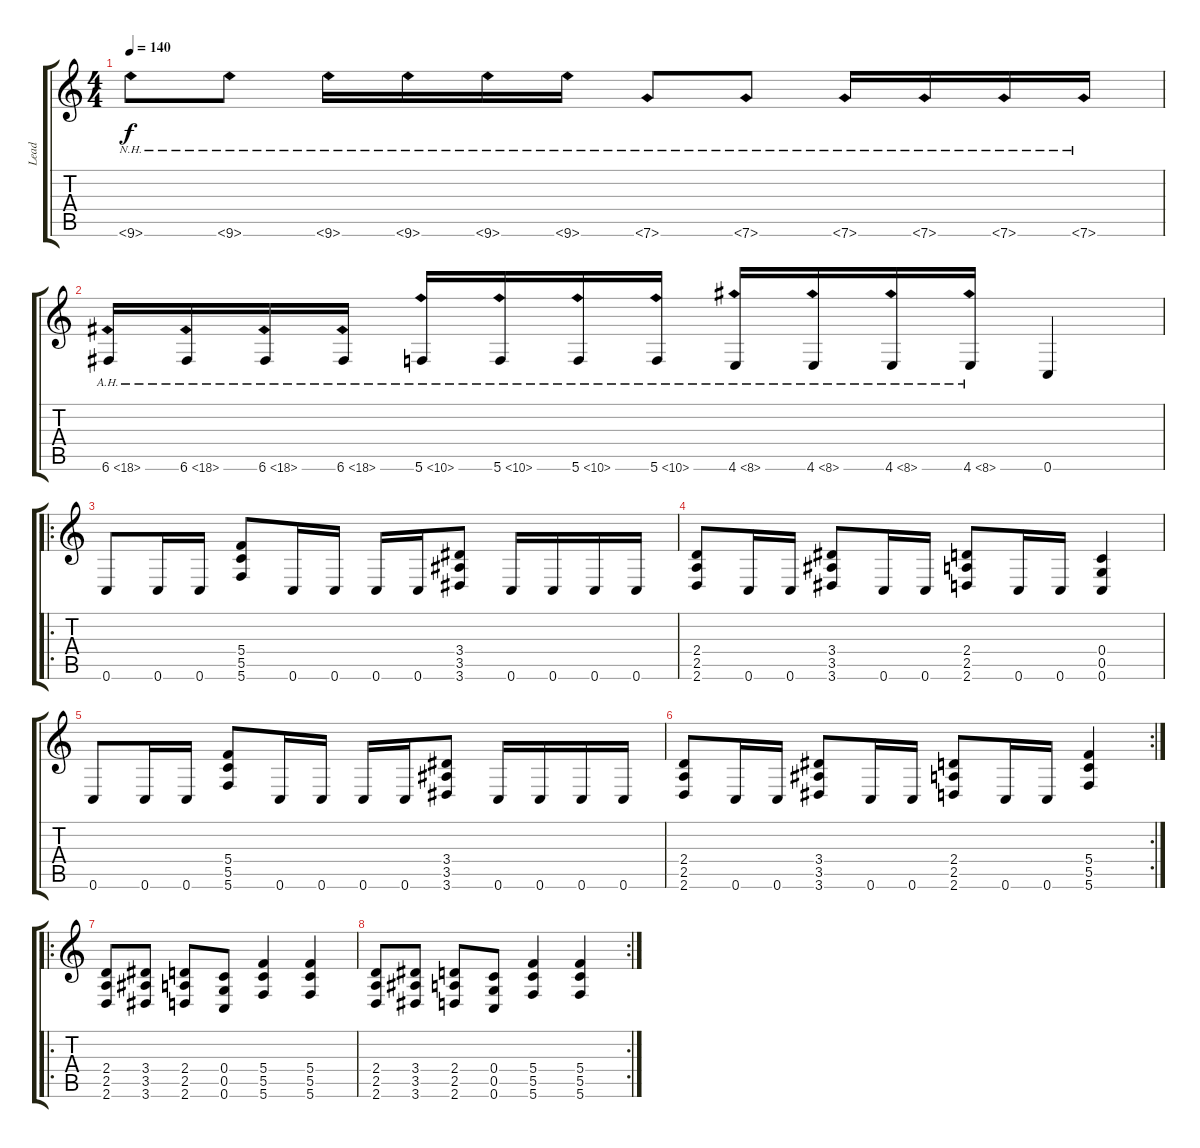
\track ("Lead" "Lead") {instrument distortionguitar}
\staff {score tabs}
\tuning (D4 A3 F3 C3 G2 C2) {hide}
\ts (4 4)
\tempo 140
\clef g2
\ks c
9.6{nh}.8{dy f} 9.6{nh}.8 9.6{nh}.16 9.6{nh}.16 9.6{nh}.16 9.6{nh}.16 7.6{nh}.8 7.6{nh}.8 7.6{nh}.16 7.6{nh}.16 7.6{nh}.16 7.6{nh}.16 |
6.6{ah 12}.16 6.6{ah 12}.16 6.6{ah 12}.16 6.6{ah 12}.16 5.6{ah 5}.16 5.6{ah 5}.16 5.6{ah 5}.16 5.6{ah 5}.16 4.6{ah 4}.16 4.6{ah 4}.16 4.6{ah 4}.16 4.6{ah 4}.16 0.6.4 |
\ro
0.6.8 0.6.16 0.6.16 (5.4 5.5 5.6).8 0.6.16 0.6.16 0.6.16 0.6.16 (3.4 3.5 3.6).8 0.6.16 0.6.16 0.6.16 0.6.16 |
(2.4 2.5 2.6).8 0.6.16 0.6.16 (3.4 3.5 3.6).8 0.6.16 0.6.16 (2.4 2.5 2.6).8 0.6.16 0.6.16 (0.4 0.5 0.6).4 |
0.6.8 0.6.16 0.6.16 (5.4 5.5 5.6).8 0.6.16 0.6.16 0.6.16 0.6.16 (3.4 3.5 3.6).8 0.6.16 0.6.16 0.6.16 0.6.16 |
\rc 2
(2.4 2.5 2.6).8 0.6.16 0.6.16 (3.4 3.5 3.6).8 0.6.16 0.6.16 (2.4 2.5 2.6).8 0.6.16 0.6.16 (5.4 5.5 5.6).4 |
\ro
(2.4 2.5 2.6).8 (3.4 3.5 3.6).8 (2.4 2.5 2.6).8 (0.4 0.5 0.6).8 (5.4 5.5 5.6).4 (5.4 5.5 5.6).4 |
\rc 2
(2.4 2.5 2.6).8 (3.4 3.5 3.6).8 (2.4 2.5 2.6).8 (0.4 0.5 0.6).8 (5.4 5.5 5.6).4 (5.4 5.5 5.6).4
